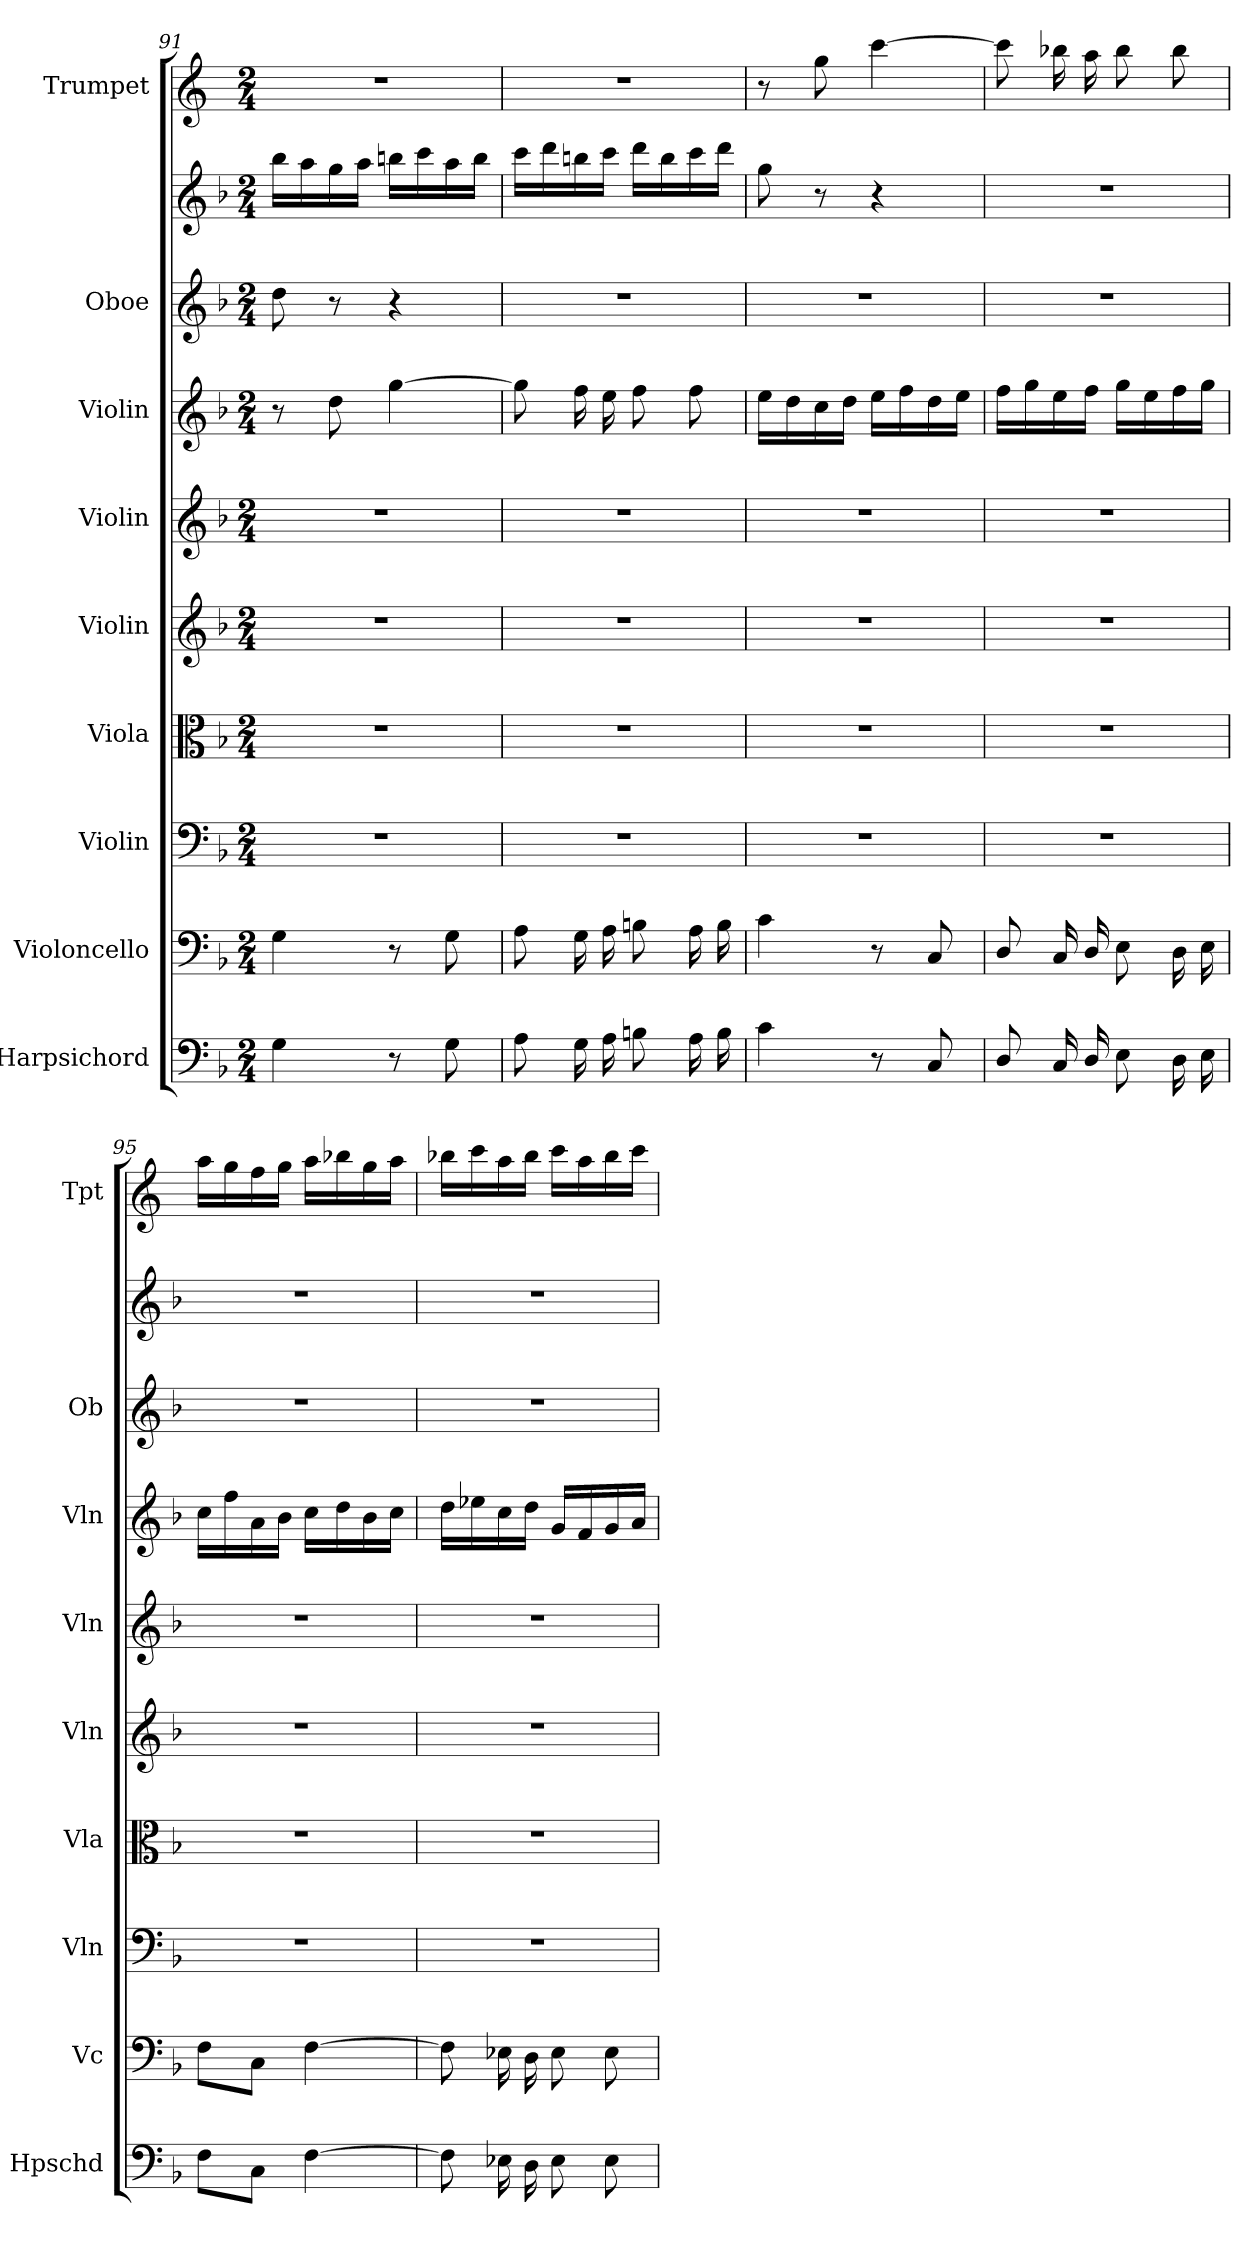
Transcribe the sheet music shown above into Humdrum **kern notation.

**kern	**kern	**kern	**kern	**kern	**kern	**kern	**kern	**kern	**kern
*part10	*part9	*part8	*part7	*part6	*part5	*part4	*part3	*part2	*part1
*staff10	*staff9	*staff8	*staff7	*staff6	*staff5	*staff4	*staff3	*staff2	*staff1
*I"Harpsichord	*I"Violoncello	*I"Violin	*I"Viola	*I"Violin	*I"Violin	*I"Violin	*I"Oboe	*	*I"Trumpet
*I'Hpschd	*I'Vc	*I'Vln	*I'Vla	*I'Vln	*I'Vln	*I'Vln	*I'Ob	*	*I'Tpt
*clefF4	*clefF4	*clefF4	*clefC3	*clefG2	*clefG2	*clefG2	*clefG2	*clefG2	*clefG2
*	*	*	*	*	*	*	*	*	*ITrd1c2
*k[b-]	*k[b-]	*k[b-]	*k[b-]	*k[b-]	*k[b-]	*k[b-]	*k[b-]	*k[b-]	*k[b-e-]
*F:	*F:	*F:	*F:	*F:	*F:	*F:	*F:	*F:	*B-:
*M2/4	*M2/4	*M2/4	*M2/4	*M2/4	*M2/4	*M2/4	*M2/4	*M2/4	*M2/4
=91	=91	=91	=91	=91	=91	=91	=91	=91	=91
4G\	4G\	2r	2r	2r	2r	8r	8dd\	16bb-\LL	2r
.	.	.	.	.	.	.	.	16aa\	.
.	.	.	.	.	.	8dd\	8r	16gg\	.
.	.	.	.	.	.	.	.	16aa\JJ	.
8r	8r	.	.	.	.	[4gg\	4r	16bbn\LL	.
.	.	.	.	.	.	.	.	16ccc\	.
8G\	8G\	.	.	.	.	.	.	16aa\	.
.	.	.	.	.	.	.	.	16bb\JJ	.
=92	=92	=92	=92	=92	=92	=92	=92	=92	=92
8A\	8A\	2r	2r	2r	2r	8gg\]	2r	16ccc\LL	2r
.	.	.	.	.	.	.	.	16ddd\	.
16G\	16G\	.	.	.	.	16ff\	.	16bbn\	.
16A\	16A\	.	.	.	.	16ee\	.	16ccc\JJ	.
8Bn\	8Bn\	.	.	.	.	8ff\	.	16ddd\LL	.
.	.	.	.	.	.	.	.	16bb\	.
16A\	16A\	.	.	.	.	8ff\	.	16ccc\	.
16B\	16B\	.	.	.	.	.	.	16ddd\JJ	.
=93	=93	=93	=93	=93	=93	=93	=93	=93	=93
4c\	4c\	2r	2r	2r	2r	16ee\LL	2r	8gg\	8r
.	.	.	.	.	.	16dd\	.	.	.
.	.	.	.	.	.	16cc\	.	8r	8ff\
.	.	.	.	.	.	16dd\JJ	.	.	.
8r	8r	.	.	.	.	16ee\LL	.	4r	[4bb-\
.	.	.	.	.	.	16ff\	.	.	.
8C/	8C/	.	.	.	.	16dd\	.	.	.
.	.	.	.	.	.	16ee\JJ	.	.	.
=94	=94	=94	=94	=94	=94	=94	=94	=94	=94
8D/	8D/	2r	2r	2r	2r	16ff\LL	2r	2r	8bb-\]
.	.	.	.	.	.	16gg\	.	.	.
16C/	16C/	.	.	.	.	16ee\	.	.	16aa-X\
16D/	16D/	.	.	.	.	16ff\JJ	.	.	16gg\
8E\	8E\	.	.	.	.	16gg\LL	.	.	8aa-\
.	.	.	.	.	.	16ee\	.	.	.
16D\	16D\	.	.	.	.	16ff\	.	.	8aa-\
16E\	16E\	.	.	.	.	16gg\JJ	.	.	.
=95	=95	=95	=95	=95	=95	=95	=95	=95	=95
8F\L	8F\L	2r	2r	2r	2r	16cc\LL	2r	2r	16gg\LL
.	.	.	.	.	.	16ff\	.	.	16ff\
8C\J	8C\J	.	.	.	.	16a\	.	.	16ee-\
.	.	.	.	.	.	16b-\JJ	.	.	16ff\JJ
[4F\	[4F\	.	.	.	.	16cc\LL	.	.	16gg\LL
.	.	.	.	.	.	16dd\	.	.	16aa-X\
.	.	.	.	.	.	16b-\	.	.	16ff\
.	.	.	.	.	.	16cc\JJ	.	.	16gg\JJ
=96	=96	=96	=96	=96	=96	=96	=96	=96	=96
8F\]	8F\]	2r	2r	2r	2r	16dd\LL	2r	2r	16aa-X\LL
.	.	.	.	.	.	16ee-X\	.	.	16bb-\
16E-X\	16E-X\	.	.	.	.	16cc\	.	.	16gg\
16D\	16D\	.	.	.	.	16dd\JJ	.	.	16aa-\JJ
8E-\	8E-\	.	.	.	.	16g/LL	.	.	16bb-\LL
.	.	.	.	.	.	16f/	.	.	16gg\
8E-\	8E-\	.	.	.	.	16g/	.	.	16aa-\
.	.	.	.	.	.	16a/JJ	.	.	16bb-\JJ
=	=	=	=	=	=	=	=	=	=
*-	*-	*-	*-	*-	*-	*-	*-	*-	*-
